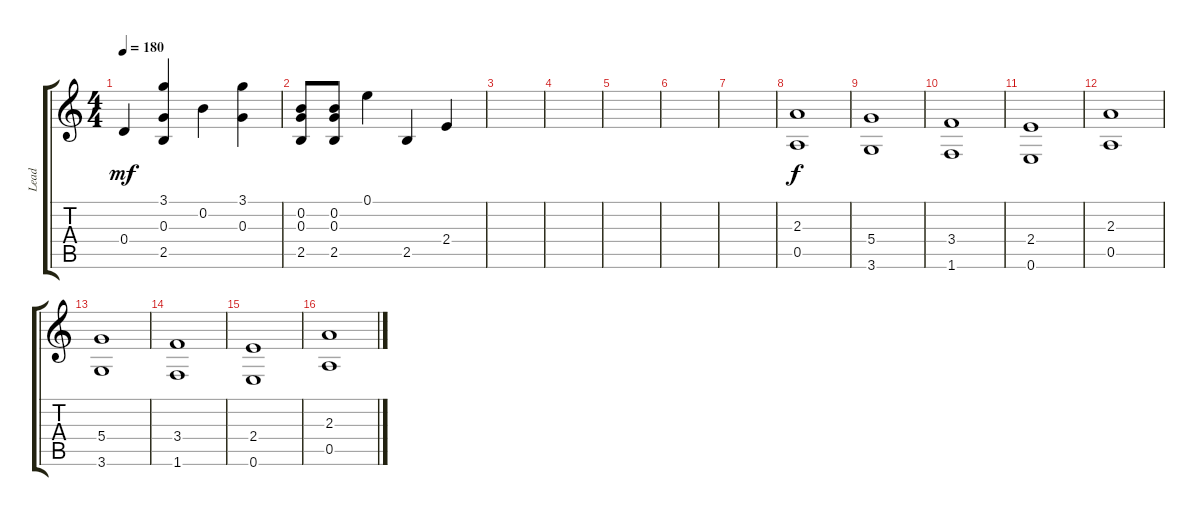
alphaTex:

\track ("Lead" "Lead") {instrument distortionguitar}
\staff {score tabs}
\tuning (E4 B3 G3 D3 A2 E2) {hide}
\ts (4 4)
\tempo 180
\clef g2
\ks c
0.4.4{dy mf} (3.1 0.3 2.5).4 0.2.4 (3.1 0.3).4 |
(0.2 0.3 2.5).8 (0.2 0.3 2.5).8 0.1.4 2.5.4 2.4.4 |
|
|
|
|
|
(2.3 0.5).1{dy f} |
(5.4 3.6).1 |
(3.4 1.6).1 |
(2.4 0.6).1 |
(2.3 0.5).1 |
(5.4 3.6).1 |
(3.4 1.6).1 |
(2.4 0.6).1 |
(2.3 0.5).1
